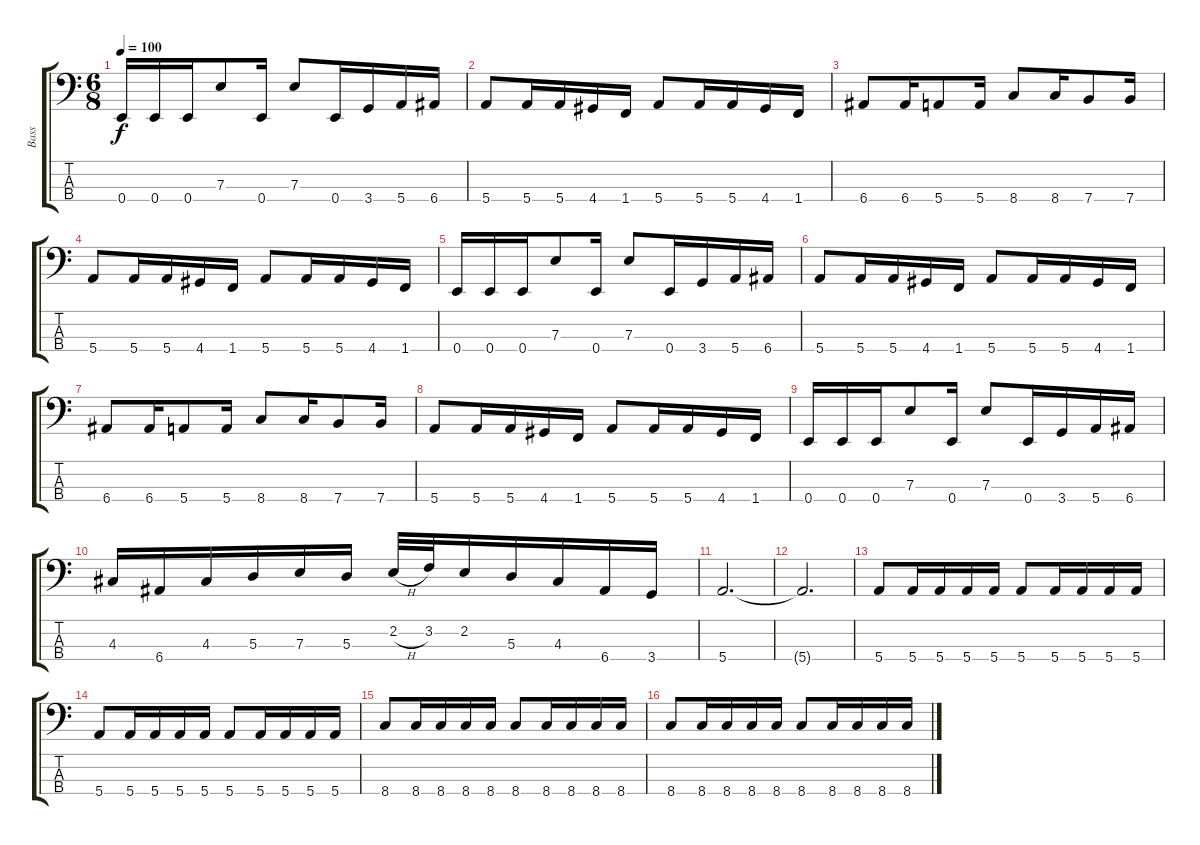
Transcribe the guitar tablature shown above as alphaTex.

\track ("Bass" "Bass") {instrument electricbassfinger}
\staff {score tabs}
\tuning (G2 D2 A1 E1) {hide}
\ts (6 8)
\tempo 100
\clef f4
\ks c
0.4.16{dy f} 0.4.16 0.4.16 7.3.8 0.4.16 7.3.8 0.4.16 3.4.16 5.4.16 6.4.16 |
5.4.8 5.4.16 5.4.16 4.4.16 1.4.16 5.4.8 5.4.16 5.4.16 4.4.16 1.4.16 |
6.4.8 6.4.16 5.4.8 5.4.16 8.4.8 8.4.16 7.4.8 7.4.16 |
5.4.8 5.4.16 5.4.16 4.4.16 1.4.16 5.4.8 5.4.16 5.4.16 4.4.16 1.4.16 |
0.4.16 0.4.16 0.4.16 7.3.8 0.4.16 7.3.8 0.4.16 3.4.16 5.4.16 6.4.16 |
5.4.8 5.4.16 5.4.16 4.4.16 1.4.16 5.4.8 5.4.16 5.4.16 4.4.16 1.4.16 |
6.4.8 6.4.16 5.4.8 5.4.16 8.4.8 8.4.16 7.4.8 7.4.16 |
5.4.8 5.4.16 5.4.16 4.4.16 1.4.16 5.4.8 5.4.16 5.4.16 4.4.16 1.4.16 |
0.4.16 0.4.16 0.4.16 7.3.8 0.4.16 7.3.8 0.4.16 3.4.16 5.4.16 6.4.16 |
4.3.16 6.4.16 4.3.16 5.3.16 7.3.16 5.3.16 2.2{h}.32 3.2.32 2.2.16 5.3.16 4.3.16 6.4.16 3.4.16 |
5.4.2{d} |
5.4{t}.2{d} |
5.4.8 5.4.16 5.4.16 5.4.16 5.4.16 5.4.8 5.4.16 5.4.16 5.4.16 5.4.16 |
5.4.8 5.4.16 5.4.16 5.4.16 5.4.16 5.4.8 5.4.16 5.4.16 5.4.16 5.4.16 |
8.4.8 8.4.16 8.4.16 8.4.16 8.4.16 8.4.8 8.4.16 8.4.16 8.4.16 8.4.16 |
8.4.8 8.4.16 8.4.16 8.4.16 8.4.16 8.4.8 8.4.16 8.4.16 8.4.16 8.4.16
